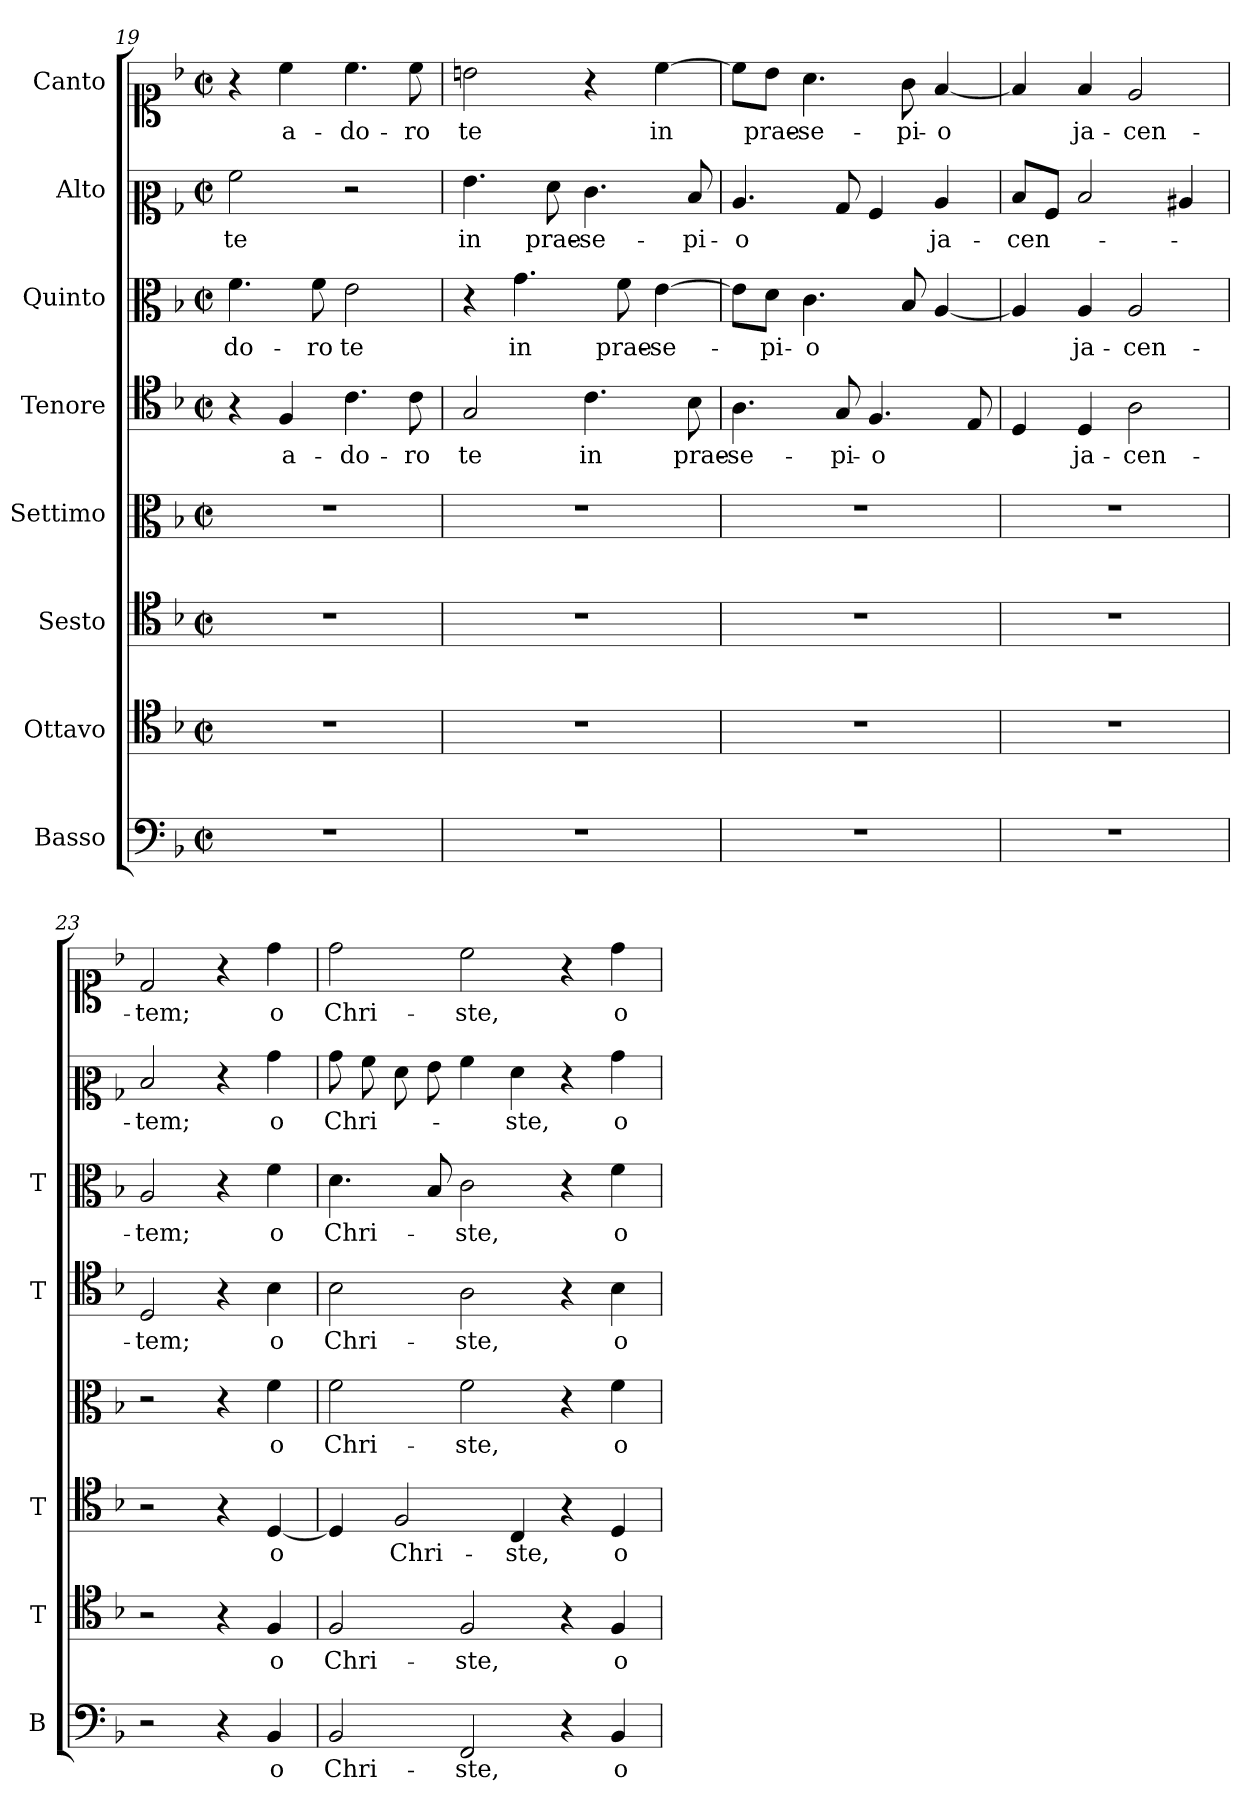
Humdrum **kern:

**kern	**text	**kern	**text	**kern	**text	**kern	**text	**kern	**text	**kern	**text	**kern	**text	**kern	**text
*part8	*part8	*part7	*part7	*part6	*part6	*part5	*part5	*part4	*part4	*part3	*part3	*part2	*part2	*part1	*part1
*staff8	*staff8	*staff7	*staff7	*staff6	*staff6	*staff5	*staff5	*staff4	*staff4	*staff3	*staff3	*staff2	*staff2	*staff1	*staff1
*I"Basso	*	*I"Ottavo	*	*I"Sesto	*	*I"Settimo	*	*I"Tenore	*	*I"Quinto	*	*I"Alto	*	*I"Canto	*
*I'B	*	*I'T	*	*I'T	*	*	*	*I'T	*	*I'T	*	*	*	*	*
*clefF4	*	*clefC4	*	*clefC4	*	*clefC3	*	*clefC4	*	*clefC3	*	*clefC2	*	*clefC1	*
*k[b-]	*	*k[b-]	*	*k[b-]	*	*k[b-]	*	*k[b-]	*	*k[b-]	*	*k[b-]	*	*k[b-]	*
*F:	*	*F:	*	*F:	*	*F:	*	*F:	*	*F:	*	*F:	*	*F:	*
*M2/2	*	*M2/2	*	*M2/2	*	*M2/2	*	*M2/2	*	*M2/2	*	*M2/2	*	*M2/2	*
*met(c|)	*	*met(c|)	*	*met(c|)	*	*met(c|)	*	*met(c|)	*	*met(c|)	*	*met(c|)	*	*met(c|)	*
=19	=19	=19	=19	=19	=19	=19	=19	=19	=19	=19	=19	=19	=19	=19	=19
!	!	!	!	!	!	!	!	!	!	!	!LO:LY:b	!	!LO:LY:b	!	!
1r	.	1r	.	1r	.	1r	.	4r	.	4.f\	-do-	2a\	te	4r	.
!	!	!	!	!	!	!	!	!	!LO:LY:b	!	!	!	!	!	!LO:LY:b
.	.	.	.	.	.	.	.	4F/	a-	.	.	.	.	4cc\	a-
!	!	!	!	!	!	!	!	!	!	!	!LO:LY:b	!	!	!	!
.	.	.	.	.	.	.	.	.	.	8f\	-ro	.	.	.	.
!	!	!	!	!	!	!	!	!	!LO:LY:b	!	!LO:LY:b	!	!	!	!LO:LY:b
.	.	.	.	.	.	.	.	4.c\	-do-	2e\	te	2r	.	4.cc\	-do-
!	!	!	!	!	!	!	!	!	!LO:LY:b	!	!	!	!	!	!LO:LY:b
.	.	.	.	.	.	.	.	8c\	-ro	.	.	.	.	8cc\	-ro
=20	=20	=20	=20	=20	=20	=20	=20	=20	=20	=20	=20	=20	=20	=20	=20
!	!	!	!	!	!	!	!	!	!LO:LY:b	!	!	!	!LO:LY:b	!	!LO:LY:b
1r	.	1r	.	1r	.	1r	.	2G/	te	4r	.	4.g\	in	2bn\	te
!	!	!	!	!	!	!	!	!	!	!	!LO:LY:b	!	!	!	!
.	.	.	.	.	.	.	.	.	.	4.g\	in	.	.	.	.
!	!	!	!	!	!	!	!	!	!	!	!	!	!LO:LY:b	!	!
.	.	.	.	.	.	.	.	.	.	.	.	8f\	prae-	.	.
!	!	!	!	!	!	!	!	!	!LO:LY:b	!	!	!	!LO:LY:b	!	!
.	.	.	.	.	.	.	.	4.c\	in	.	.	4.e\	-se-	4r	.
!	!	!	!	!	!	!	!	!	!	!	!LO:LY:b	!	!	!	!
.	.	.	.	.	.	.	.	.	.	8f\	prae-	.	.	.	.
!	!	!	!	!	!	!	!	!	!	!	!LO:LY:b	!	!	!	!LO:LY:b
.	.	.	.	.	.	.	.	.	.	[>4e\	-se-	.	.	[>4cc\	in
!	!	!	!	!	!	!	!	!	!LO:LY:b	!	!	!	!LO:LY:b	!	!
.	.	.	.	.	.	.	.	8B-\	prae-	.	.	8d/	-pi-	.	.
!!LO:PB:g=z
=21	=21	=21	=21	=21	=21	=21	=21	=21	=21	=21	=21	=21	=21	=21	=21
!	!	!	!	!	!	!	!	!	!LO:LY:b	!	!	!	!LO:LY:b	!	!
1r	.	1r	.	1r	.	1r	.	4.A\	-se-	8e\L]	.	4.c/	-o	8cc\L]	.
!	!	!	!	!	!	!	!	!	!	!	!LO:LY:b	!	!	!	!LO:LY:b
.	.	.	.	.	.	.	.	.	.	8d\J	-pi-	.	.	8b-\J	prae-
!	!	!	!	!	!	!	!	!	!	!	!LO:LY:b	!	!	!	!LO:LY:b
.	.	.	.	.	.	.	.	.	.	4.c\	-o	.	.	4.a\	-se-
!	!	!	!	!	!	!	!	!	!LO:LY:b	!	!	!	!	!	!
.	.	.	.	.	.	.	.	8G/	-pi-	.	.	8B-/	.	.	.
!	!	!	!	!	!	!	!	!	!LO:LY:b	!	!	!	!	!	!
.	.	.	.	.	.	.	.	4.F/	-o	.	.	4A/	.	.	.
!	!	!	!	!	!	!	!	!	!	!	!	!	!	!	!LO:LY:b
.	.	.	.	.	.	.	.	.	.	8B-/	.	.	.	8g\	-pi-
!	!	!	!	!	!	!	!	!	!	!	!	!	!LO:LY:b	!	!LO:LY:b
.	.	.	.	.	.	.	.	.	.	[<4A/	.	4c/	ja-	[<4f/	-o
.	.	.	.	.	.	.	.	8E/	.	.	.	.	.	.	.
=22	=22	=22	=22	=22	=22	=22	=22	=22	=22	=22	=22	=22	=22	=22	=22
!	!	!	!	!	!	!	!	!	!	!	!	!	!LO:LY:b	!	!
1r	.	1r	.	1r	.	1r	.	4D/	.	4A/]	.	8d/L	-cen-	4f/]	.
.	.	.	.	.	.	.	.	.	.	.	.	8A/J	.	.	.
!	!	!	!	!	!	!	!	!	!LO:LY:b	!	!LO:LY:b	!	!	!	!LO:LY:b
.	.	.	.	.	.	.	.	4D/	ja-	4A/	ja-	2d/	.	4f/	ja-
!	!	!	!	!	!	!	!	!	!LO:LY:b	!	!LO:LY:b	!	!	!	!LO:LY:b
.	.	.	.	.	.	.	.	2A\	-cen-	2A/	-cen-	.	.	2e/	-cen-
.	.	.	.	.	.	.	.	.	.	.	.	4c#X/	.	.	.
=23	=23	=23	=23	=23	=23	=23	=23	=23	=23	=23	=23	=23	=23	=23	=23
!	!	!	!	!	!	!	!	!	!LO:LY:b	!	!LO:LY:b	!	!LO:LY:b	!	!LO:LY:b
2r	.	2r	.	2r	.	2r	.	2D/	-tem;	2A/	-tem;	2d/	-tem;	2d/	-tem;
4r	.	4r	.	4r	.	4r	.	4r	.	4r	.	4r	.	4r	.
!	!LO:LY:b	!	!LO:LY:b	!	!LO:LY:b	!	!LO:LY:b	!	!LO:LY:b	!	!LO:LY:b	!	!LO:LY:b	!	!LO:LY:b
4BB-/	o	4F/	o	[<4D/	o	4f\	o	4B-\	o	4f\	o	4b-\	o	4dd\	o
=24	=24	=24	=24	=24	=24	=24	=24	=24	=24	=24	=24	=24	=24	=24	=24
!	!LO:LY:b	!	!LO:LY:b	!	!	!	!LO:LY:b	!	!LO:LY:b	!	!LO:LY:b	!	!LO:LY:b	!	!LO:LY:b
2BB-/	Chri-	2F/	Chri-	4D/]	.	2f\	Chri-	2B-\	Chri-	4.d\	Chri-	8b-\	Chri-	2dd\	Chri-
.	.	.	.	.	.	.	.	.	.	.	.	8a\	.	.	.
!	!	!	!	!	!LO:LY:b	!	!	!	!	!	!	!	!	!	!
.	.	.	.	2F/	Chri-	.	.	.	.	.	.	8f\	.	.	.
.	.	.	.	.	.	.	.	.	.	8B-/	.	8g\	.	.	.
!	!LO:LY:b	!	!LO:LY:b	!	!	!	!LO:LY:b	!	!LO:LY:b	!	!LO:LY:b	!	!	!	!LO:LY:b
2FF/	-ste,	2F/	-ste,	.	.	2f\	-ste,	2A\	-ste,	2c\	-ste,	4a\	.	2cc\	-ste,
!	!	!	!	!	!LO:LY:b	!	!	!	!	!	!	!	!LO:LY:b	!	!
.	.	.	.	4C/	-ste,	.	.	.	.	.	.	4f\	-ste,	.	.
4r	.	4r	.	4r	.	4r	.	4r	.	4r	.	4r	.	4r	.
!	!LO:LY:b	!	!LO:LY:b	!	!LO:LY:b	!	!LO:LY:b	!	!LO:LY:b	!	!LO:LY:b	!	!LO:LY:b	!	!LO:LY:b
4BB-/	o	4F/	o	4D/	o	4f\	o	4B-\	o	4f\	o	4b-\	o	4dd\	o
=	=	=	=	=	=	=	=	=	=	=	=	=	=	=	=
*-	*-	*-	*-	*-	*-	*-	*-	*-	*-	*-	*-	*-	*-	*-	*-
